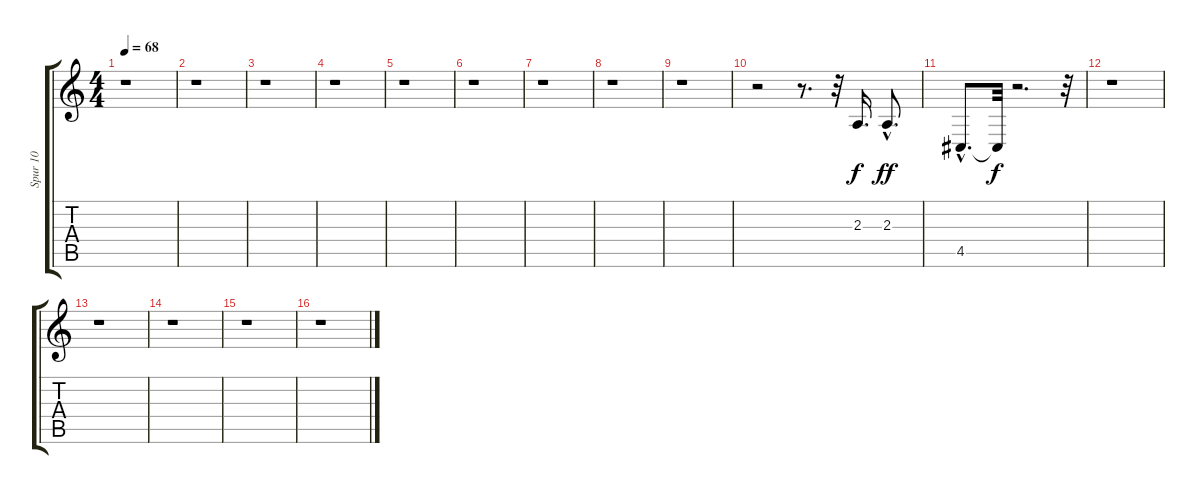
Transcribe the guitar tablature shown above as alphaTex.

\track ("Spur 10" "Spur 10") {instrument acousticgrandpiano}
\staff {score tabs}
\tuning (E4 B3 G3 D3 A2 E2) {hide}
\ts (4 4)
\tempo 68
\clef g2
\ks c
r.1{dy f instrument acousticgrandpiano} |
r.1 |
r.1 |
r.1 |
r.1 |
r.1 |
r.1 |
r.1 |
r.1 |
r.2 r.8{d} r.32 2.3.16{d} 2.3{hac}.8{d dy ff} |
4.5{hac}.8{d} 4.5{t}.32{dy f} r.2{d} r.32 |
r.1 |
r.1 |
r.1 |
r.1 |
r.1
